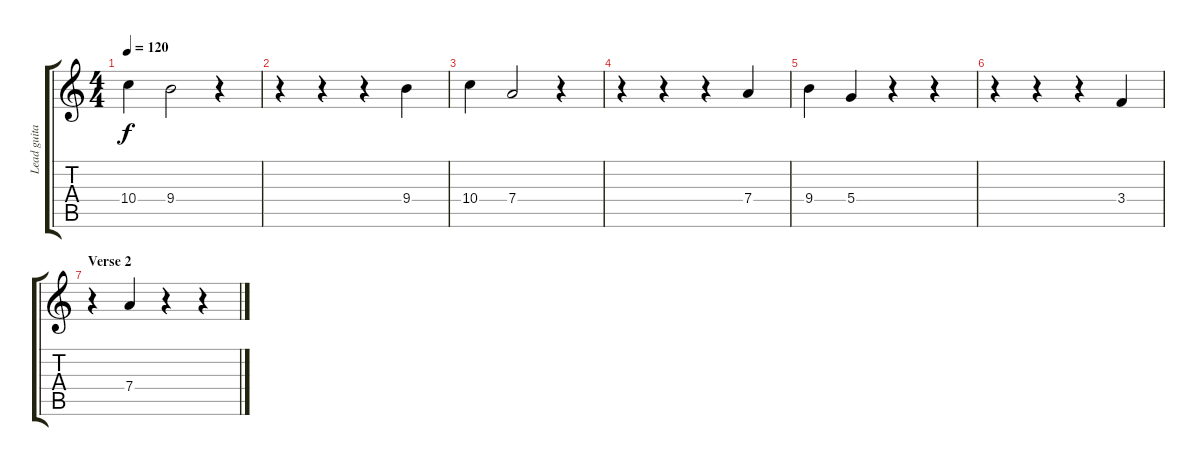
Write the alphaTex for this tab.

\track ("Lead guitar" "Lead guita") {instrument electricguitarclean}
\staff {score tabs}
\tuning (E4 B3 G3 D3 A2 E2) {hide}
\ts (4 4)
\tempo 120
\clef g2
\ks c
10.4.4{dy f} 9.4.2 r.4 |
r.4 r.4 r.4 9.4.4 |
10.4.4 7.4.2 r.4 |
r.4 r.4 r.4 7.4.4 |
9.4.4 5.4.4 r.4 r.4 |
r.4 r.4 r.4 3.4.4 |
\section ("" "Verse 2")
r.4 7.4.4 r.4 r.4
